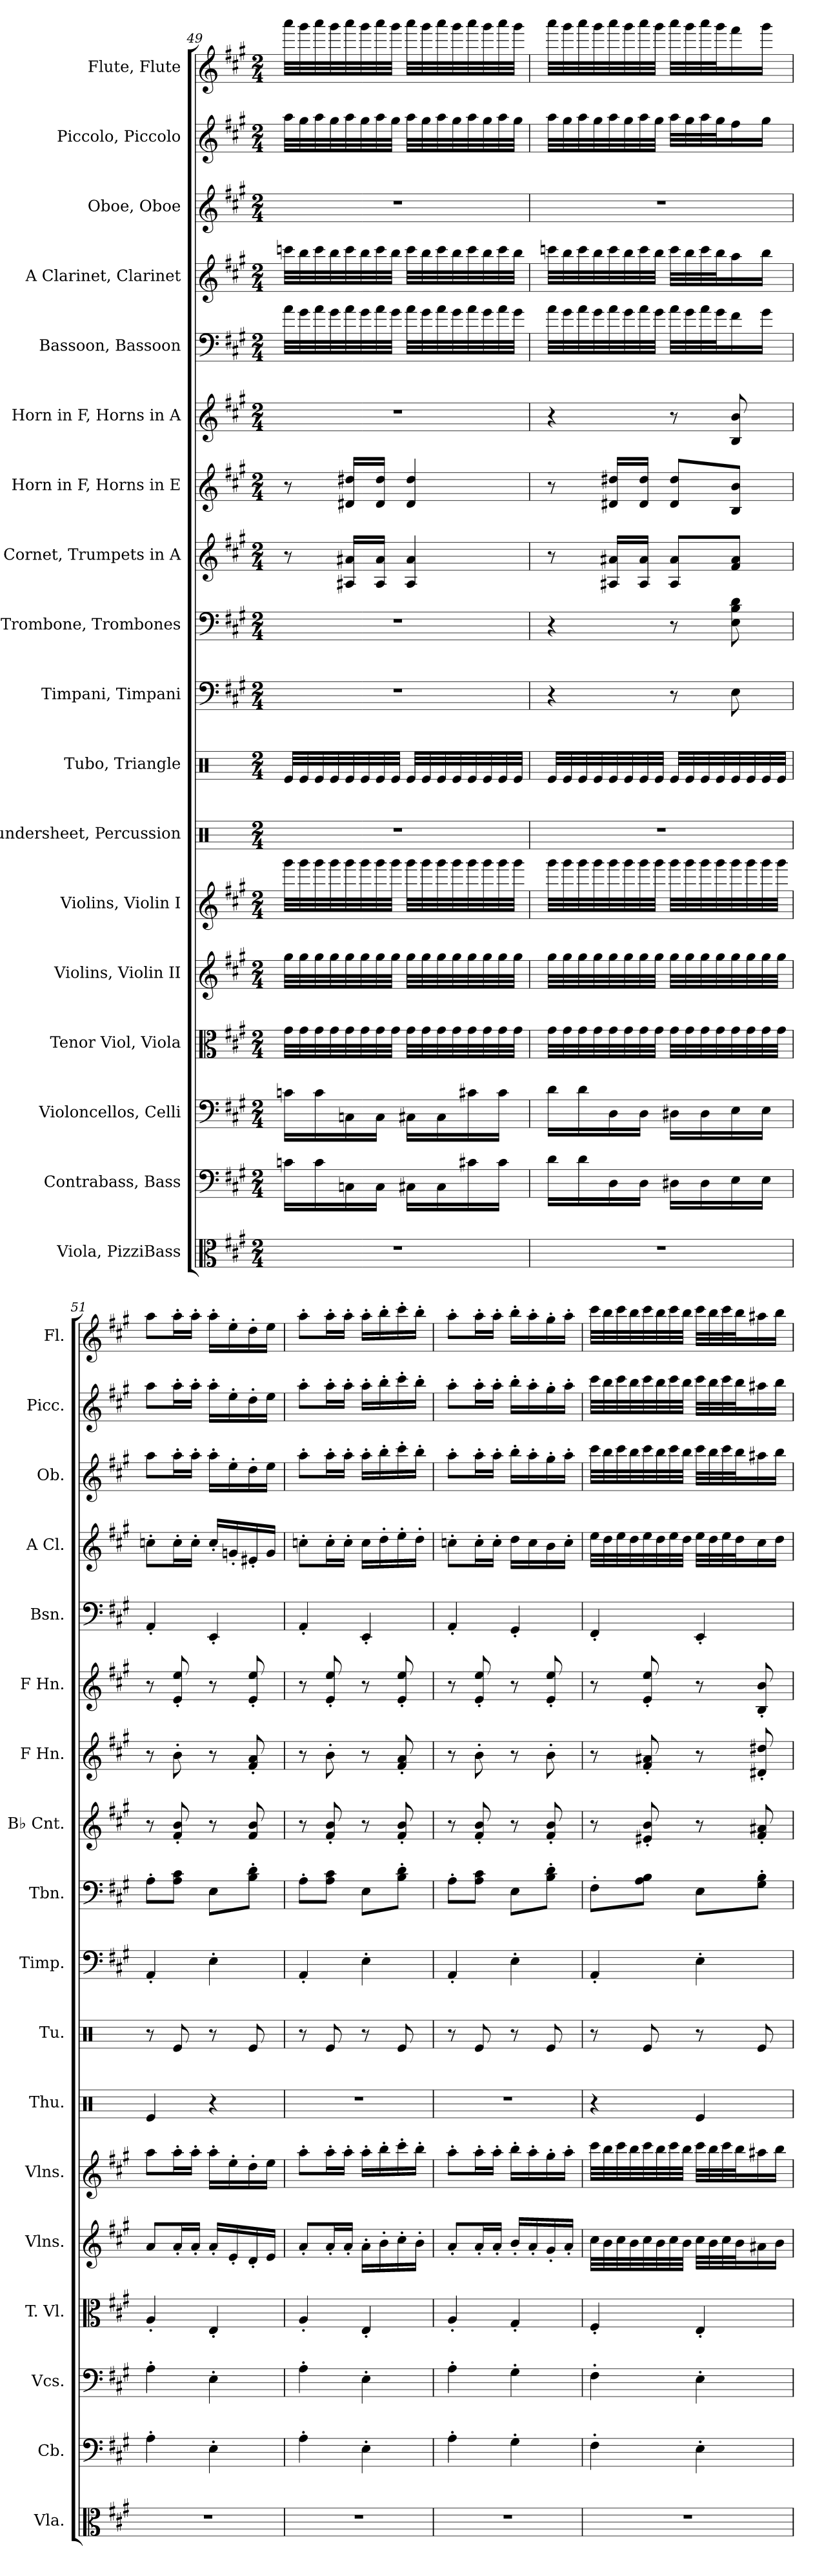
**kern	**kern	**kern	**kern	**kern	**kern	**kern	**kern	**kern	**kern	**kern	**kern	**kern	**kern	**kern	**kern	**kern	**kern
*part18	*part17	*part16	*part15	*part14	*part13	*part12	*part11	*part10	*part9	*part8	*part7	*part6	*part5	*part4	*part3	*part2	*part1
*staff18	*staff17	*staff16	*staff15	*staff14	*staff13	*staff12	*staff11	*staff10	*staff9	*staff8	*staff7	*staff6	*staff5	*staff4	*staff3	*staff2	*staff1
*I"Viola, PizziBass	*I"Contrabass, Bass	*I"Violoncellos, Celli	*I"Tenor Viol, Viola	*I"Violins, Violin II	*I"Violins, Violin I	*I"Thundersheet, Percussion	*I"Tubo, Triangle	*I"Timpani, Timpani	*I"Trombone, Trombones	*I"B♭ Cornet, Trumpets in A	*I"Horn in F, Horns in E	*I"Horn in F, Horns in A	*I"Bassoon, Bassoon	*I"A Clarinet, Clarinet	*I"Oboe, Oboe	*I"Piccolo, Piccolo	*I"Flute, Flute
*I'Vla.	*I'Cb.	*I'Vcs.	*I'T. Vl.	*I'Vlns.	*I'Vlns.	*I'Thu.	*I'Tu.	*I'Timp.	*I'Tbn.	*I'B♭ Cnt.	*I'F Hn.	*I'F Hn.	*I'Bsn.	*I'A Cl.	*I'Ob.	*I'Picc.	*I'Fl.
!!LO:PB:g=z
*clefC3	*clefF4	*clefF4	*clefC3	*clefG2	*clefG2	*clefX	*clefX	*clefF4	*clefF4	*clefG2	*clefG2	*clefG2	*clefF4	*clefG2	*clefG2	*clefG2	*clefG2
*	*ITrd7c12	*	*	*	*	*	*	*	*	*ITrd1c2	*ITrd4c7	*ITrd4c7	*	*ITrd2c3	*	*ITrd-7c-12	*
*k[f#c#g#]	*k[f#c#g#]	*k[f#c#g#]	*k[f#c#g#]	*k[f#c#g#]	*k[f#c#g#]	*k[]	*k[]	*k[f#c#g#]	*k[f#c#g#]	*k[f#]	*k[f#c#]	*k[f#c#]	*k[f#c#g#]	*k[f#c#g#d#a#e#]	*k[f#c#g#]	*k[f#c#g#]	*k[f#c#g#]
*M2/4	*M2/4	*M2/4	*M2/4	*M2/4	*M2/4	*M2/4	*M2/4	*M2/4	*M2/4	*M2/4	*M2/4	*M2/4	*M2/4	*M2/4	*M2/4	*M2/4	*M2/4
=49	=49	=49	=49	=49	=49	=49	=49	=49	=49	=49	=49	=49	=49	=49	=49	=49	=49
2r	16Cn\LL	16cn\LL	32g#\LLL	32gg#\LLL	32ggg#\LLL	2r	32Re/LLL	2r	2r	8r	8r	2r	32a\LLL	32aan\LLL	2r	32aaa\LLL	32aaa\LLL
.	.	.	32g#\	32gg#\	32ggg#\	.	32Re/	.	.	.	.	.	32g#\	32gg#\	.	32ggg#\	32ggg#\
.	16C\	16c\	32g#\	32gg#\	32ggg#\	.	32Re/	.	.	.	.	.	32a\	32aa\	.	32aaa\	32aaa\
.	.	.	32g#\	32gg#\	32ggg#\	.	32Re/	.	.	.	.	.	32g#\	32gg#\	.	32ggg#\	32ggg#\
.	16CCn\	16Cn\	32g#\	32gg#\	32ggg#\	.	32Re/	.	.	16G#X/ 16g#X/LL	16G#X/ 16g#X/LL	.	32a\	32aa\	.	32aaa\	32aaa\
.	.	.	32g#\	32gg#\	32ggg#\	.	32Re/	.	.	.	.	.	32g#\	32gg#\	.	32ggg#\	32ggg#\
.	16CC\JJ	16C\JJ	32g#\	32gg#\	32ggg#\	.	32Re/	.	.	16G#/ 16g#/JJ	16G#/ 16g#/JJ	.	32a\	32aa\	.	32aaa\	32aaa\
.	.	.	32g#\JJJ	32gg#\JJJ	32ggg#\JJJ	.	32Re/JJJ	.	.	.	.	.	32g#\JJJ	32gg#\JJJ	.	32ggg#\JJJ	32ggg#\JJJ
.	16CC#X\LL	16C#X\LL	32g#\LLL	32gg#\LLL	32ggg#\LLL	.	32Re/LLL	.	.	4G#/ 4g#/	4G#/ 4g#/	.	32a\LLL	32aa\LLL	.	32aaa\LLL	32aaa\LLL
.	.	.	32g#\	32gg#\	32ggg#\	.	32Re/	.	.	.	.	.	32g#\	32gg#\	.	32ggg#\	32ggg#\
.	16CC#\	16C#\	32g#\	32gg#\	32ggg#\	.	32Re/	.	.	.	.	.	32a\	32aa\	.	32aaa\	32aaa\
.	.	.	32g#\	32gg#\	32ggg#\	.	32Re/	.	.	.	.	.	32g#\	32gg#\	.	32ggg#\	32ggg#\
.	16C#X\	16c#X\	32g#\	32gg#\	32ggg#\	.	32Re/	.	.	.	.	.	32a\	32aa\	.	32aaa\	32aaa\
.	.	.	32g#\	32gg#\	32ggg#\	.	32Re/	.	.	.	.	.	32g#\	32gg#\	.	32ggg#\	32ggg#\
.	16C#\JJ	16c#\JJ	32g#\	32gg#\	32ggg#\	.	32Re/	.	.	.	.	.	32a\	32aa\	.	32aaa\	32aaa\
.	.	.	32g#\JJJ	32gg#\JJJ	32ggg#\JJJ	.	32Re/JJJ	.	.	.	.	.	32g#\JJJ	32gg#\JJJ	.	32ggg#\JJJ	32ggg#\JJJ
!!LO:PB:g=z
=50	=50	=50	=50	=50	=50	=50	=50	=50	=50	=50	=50	=50	=50	=50	=50	=50	=50
2r	16D\LL	16d\LL	32g#\LLL	32gg#\LLL	32ggg#\LLL	2r	32Re/LLL	4r	4r	8r	8r	4r	32a\LLL	32aan\LLL	2r	32aaa\LLL	32aaa\LLL
.	.	.	32g#\	32gg#\	32ggg#\	.	32Re/	.	.	.	.	.	32g#\	32gg#\	.	32ggg#\	32ggg#\
.	16D\	16d\	32g#\	32gg#\	32ggg#\	.	32Re/	.	.	.	.	.	32a\	32aa\	.	32aaa\	32aaa\
.	.	.	32g#\	32gg#\	32ggg#\	.	32Re/	.	.	.	.	.	32g#\	32gg#\	.	32ggg#\	32ggg#\
.	16DD\	16D\	32g#\	32gg#\	32ggg#\	.	32Re/	.	.	16G#X/ 16g#X/LL	16G#X/ 16g#X/LL	.	32a\	32aa\	.	32aaa\	32aaa\
.	.	.	32g#\	32gg#\	32ggg#\	.	32Re/	.	.	.	.	.	32g#\	32gg#\	.	32ggg#\	32ggg#\
.	16DD\JJ	16D\JJ	32g#\	32gg#\	32ggg#\	.	32Re/	.	.	16G#/ 16g#/JJ	16G#/ 16g#/JJ	.	32a\	32aa\	.	32aaa\	32aaa\
.	.	.	32g#\JJJ	32gg#\JJJ	32ggg#\JJJ	.	32Re/JJJ	.	.	.	.	.	32g#\JJJ	32gg#\JJJ	.	32ggg#\JJJ	32ggg#\JJJ
.	16DD#X\LL	16D#X\LL	32g#\LLL	32gg#\LLL	32ggg#\LLL	.	32Re/LLL	8r	8r	8G#/ 8g#/L	8G#/ 8g#/L	8r	32a\LLL	32aa\LLL	.	32aaa\LLL	32aaa\LLL
.	.	.	32g#\	32gg#\	32ggg#\	.	32Re/	.	.	.	.	.	32g#\	32gg#\	.	32ggg#\	32ggg#\
.	16DD#\	16D#\	32g#\	32gg#\	32ggg#\	.	32Re/	.	.	.	.	.	32a\	32aa\	.	32aaa\	32aaa\
.	.	.	32g#\	32gg#\	32ggg#\	.	32Re/	.	.	.	.	.	32g#\J	32gg#\J	.	32ggg#\J	32ggg#\J
.	16EE\	16E\	32g#\	32gg#\	32ggg#\	.	32Re/	8E\	8E\ 8B\ 8d\	8e/ 8g#/J	8E/ 8e/J	8E/ 8e/	16f#\	16ff#\	.	16fff#\	16fff#\
.	.	.	32g#\	32gg#\	32ggg#\	.	32Re/	.	.	.	.	.	.	.	.	.	.
.	16EE\JJ	16E\JJ	32g#\	32gg#\	32ggg#\	.	32Re/	.	.	.	.	.	16g#\JJ	16gg#\JJ	.	16ggg#\JJ	16ggg#\JJ
.	.	.	32g#\JJJ	32gg#\JJJ	32ggg#\JJJ	.	32Re/JJJ	.	.	.	.	.	.	.	.	.	.
=51	=51	=51	=51	=51	=51	=51	=51	=51	=51	=51	=51	=51	=51	=51	=51	=51	=51
2r	4AA'\	4A'\	4A'/	8a/L	8aa\L	4Re/	8r	4AA'/	8A'\L	8r	8r	8r	4AA'/	8an'\L	8aa\L	8aaa\L	8aa\L
.	.	.	.	16a'/L	16aa'\L	.	8Re/	.	8A\ 8c#\J	8e/' 8a/'	8e'\	8A/' 8a/'	.	16a'\L	16aa'\L	16aaa'\L	16aa'\L
.	.	.	.	16a'/JJ	16aa'\JJ	.	.	.	.	.	.	.	.	16a'\JJ	16aa'\JJ	16aaa'\JJ	16aa'\JJ
.	4EE'\	4E'\	4E'/	16a'/LL	16aa'\LL	4r	8r	4E'\	8E\L	8r	8r	8r	4EE'/	16a'/LL	16aa'\LL	16aaa'\LL	16aa'\LL
.	.	.	.	16e'/	16ee'\	.	.	.	.	.	.	.	.	16en'/	16ee'\	16eee'\	16ee'\
.	.	.	.	16d'/	16dd'\	.	8Re/	.	8B\' 8d\'J	8e/ 8a/	8B/' 8d/'	8A/' 8a/'	.	16c##X'/	16dd'\	16ddd'\	16dd'\
.	.	.	.	16e/JJ	16ee\JJ	.	.	.	.	.	.	.	.	16e/JJ	16ee\JJ	16eee\JJ	16ee\JJ
!!LO:PB:g=z
=52	=52	=52	=52	=52	=52	=52	=52	=52	=52	=52	=52	=52	=52	=52	=52	=52	=52
2r	4AA'\	4A'\	4A'/	8a'/L	8aa'\L	2r	8r	4AA'/	8A'\L	8r	8r	8r	4AA'/	8an'\L	8aa'\L	8aaa'\L	8aa'\L
.	.	.	.	16a'/L	16aa'\L	.	8Re/	.	8A\ 8c#\J	8e/' 8a/'	8e'\	8A/' 8a/'	.	16a'\L	16aa'\L	16aaa'\L	16aa'\L
.	.	.	.	16a'/JJ	16aa'\JJ	.	.	.	.	.	.	.	.	16a'\JJ	16aa'\JJ	16aaa'\JJ	16aa'\JJ
.	4EE'\	4E'\	4E'/	16a'\LL	16aa'\LL	.	8r	4E'\	8E\L	8r	8r	8r	4EE'/	16a\LL	16aa'\LL	16aaa'\LL	16aa'\LL
.	.	.	.	16b'\	16bb'\	.	.	.	.	.	.	.	.	16b'\	16bb'\	16bbb'\	16bb'\
.	.	.	.	16cc#'\	16ccc#'\	.	8Re/	.	8B\' 8d\'J	8e/' 8a/'	8B/' 8d/'	8A/' 8a/'	.	16cc#'\	16ccc#'\	16cccc#'\	16ccc#'\
.	.	.	.	16b'\JJ	16bb'\JJ	.	.	.	.	.	.	.	.	16b'\JJ	16bb'\JJ	16bbb'\JJ	16bb'\JJ
=53	=53	=53	=53	=53	=53	=53	=53	=53	=53	=53	=53	=53	=53	=53	=53	=53	=53
2r	4AA'\	4A'\	4A'/	8a'/L	8aa'\L	2r	8r	4AA'/	8A'\L	8r	8r	8r	4AA'/	8an'\L	8aa'\L	8aaa'\L	8aa'\L
.	.	.	.	16a'/L	16aa'\L	.	8Re/	.	8A\ 8c#\J	8e/' 8a/'	8e'\	8A/' 8a/'	.	16a'\L	16aa'\L	16aaa'\L	16aa'\L
.	.	.	.	16a'/JJ	16aa'\JJ	.	.	.	.	.	.	.	.	16a'\JJ	16aa'\JJ	16aaa'\JJ	16aa'\JJ
.	4GG#'\	4G#'\	4G#'/	16b'/LL	16bb'\LL	.	8r	4E'\	8E\L	8r	8r	8r	4GG#'/	16b\LL	16bb'\LL	16bbb'\LL	16bb'\LL
.	.	.	.	16a'/	16aa'\	.	.	.	.	.	.	.	.	16a\	16aa'\	16aaa'\	16aa'\
.	.	.	.	16g#'/	16gg#'\	.	8Re/	.	8B\' 8d\'J	8e/' 8a/'	8e'\	8A/' 8a/'	.	16g#\	16gg#'\	16ggg#'\	16gg#'\
.	.	.	.	16a'/JJ	16aa'\JJ	.	.	.	.	.	.	.	.	16a'\JJ	16aa'\JJ	16aaa'\JJ	16aa'\JJ
=54	=54	=54	=54	=54	=54	=54	=54	=54	=54	=54	=54	=54	=54	=54	=54	=54	=54
2r	4FF#'\	4F#'\	4F#'/	32cc#\LLL	32ccc#\LLL	4r	8r	4AA'/	8F#'\L	8r	8r	8r	4FF#'/	32cc#\LLL	32ccc#\LLL	32cccc#\LLL	32ccc#\LLL
.	.	.	.	32b\	32bb\	.	.	.	.	.	.	.	.	32b\	32bb\	32bbb\	32bb\
.	.	.	.	32cc#\	32ccc#\	.	.	.	.	.	.	.	.	32cc#\	32ccc#\	32cccc#\	32ccc#\
.	.	.	.	32b\	32bb\	.	.	.	.	.	.	.	.	32b\	32bb\	32bbb\	32bb\
.	.	.	.	32cc#\	32ccc#\	.	8Re/	.	8A\ 8B\J	8d#X/' 8a/'	8B/' 8d#X/'	8A/' 8a/'	.	32cc#\	32ccc#\	32cccc#\	32ccc#\
.	.	.	.	32b\	32bb\	.	.	.	.	.	.	.	.	32b\	32bb\	32bbb\	32bb\
.	.	.	.	32cc#\	32ccc#\	.	.	.	.	.	.	.	.	32cc#\	32ccc#\	32cccc#\	32ccc#\
.	.	.	.	32b\JJJ	32bb\JJJ	.	.	.	.	.	.	.	.	32b\JJJ	32bb\JJJ	32bbb\JJJ	32bb\JJJ
.	4EE'\	4E'\	4E'/	32cc#\LLL	32ccc#\LLL	4Re/	8r	4E'\	8E\L	8r	8r	8r	4EE'/	32cc#\LLL	32ccc#\LLL	32cccc#\LLL	32ccc#\LLL
.	.	.	.	32b\	32bb\	.	.	.	.	.	.	.	.	32b\	32bb\	32bbb\	32bb\
.	.	.	.	32cc#\	32ccc#\	.	.	.	.	.	.	.	.	32cc#\	32ccc#\	32cccc#\	32ccc#\
.	.	.	.	32b\J	32bb\J	.	.	.	.	.	.	.	.	32b\J	32bb\J	32bbb\J	32bb\J
.	.	.	.	16a#X\	16aa#X\	.	8Re/	.	8G#\' 8B\'J	8e/' 8g#X/'	8G#X/' 8g#X/'	8E/' 8e/'	.	16a#\	16aa#X\	16aaa#X\	16aa#X\
.	.	.	.	16b\JJ	16bb\JJ	.	.	.	.	.	.	.	.	16b\JJ	16bb\JJ	16bbb\JJ	16bb\JJ
=	=	=	=	=	=	=	=	=	=	=	=	=	=	=	=	=	=
*-	*-	*-	*-	*-	*-	*-	*-	*-	*-	*-	*-	*-	*-	*-	*-	*-	*-
